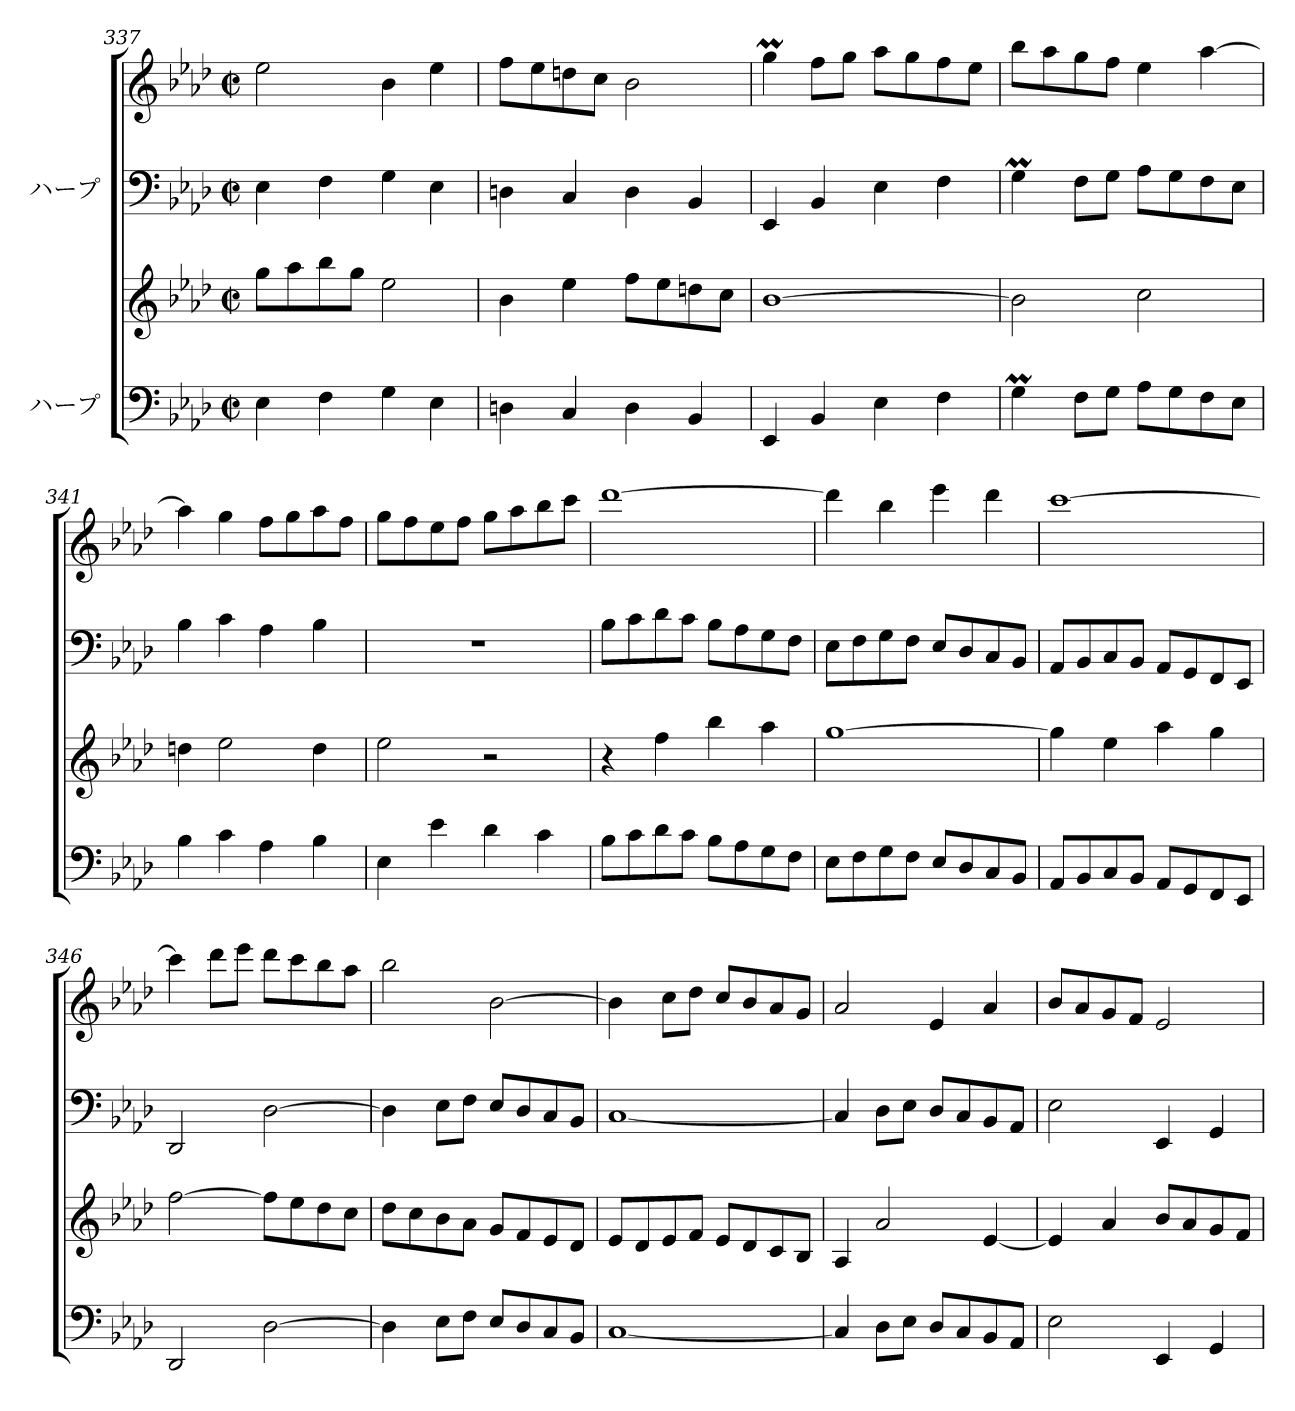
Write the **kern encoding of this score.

**kern	**kern	**kern	**kern
*part2	*part2	*part1	*part1
*staff4	*staff3	*staff2	*staff1
*I"ハープ	*	*I"ハープ	*
*clefF4	*clefG2	*clefF4	*clefG2
*k[b-e-a-d-]	*k[b-e-a-d-]	*k[b-e-a-d-]	*k[b-e-a-d-]
*M2/2	*M2/2	*M2/2	*M2/2
*met(c|)	*met(c|)	*met(c|)	*met(c|)
=337	=337	=337	=337
4E-\	8gg\L	4E-\	2ee-\
.	8aa-\	.	.
4F\	8bb-\	4F\	.
.	8gg\J	.	.
4G\	2ee-\	4G\	4b-\
4E-\	.	4E-\	4ee-\
=338	=338	=338	=338
4Dn\	4b-\	4Dn\	8ff\L
.	.	.	8ee-\
4C/	4ee-\	4C/	8ddn\
.	.	.	8cc\J
4D\	8ff\L	4D\	2b-\
.	8ee-\	.	.
4BB-/	8ddn\	4BB-/	.
.	8cc\J	.	.
=339	=339	=339	=339
4EE-/	[1b-	4EE-/	4ggm\
4BB-/	.	4BB-/	8ff\L
.	.	.	8gg\J
4E-\	.	4E-\	8aa-\L
.	.	.	8gg\
4F\	.	4F\	8ff\
.	.	.	8ee-\J
=340	=340	=340	=340
4Gm\	2b-\]	4Gm\	8bb-\L
.	.	.	8aa-\
8F\L	.	8F\L	8gg\
8G\J	.	8G\J	8ff\J
8A-\L	2cc\	8A-\L	4ee-\
8G\	.	8G\	.
8F\	.	8F\	[4aa-\
8E-\J	.	8E-\J	.
!!LO:LB:g=z
=341	=341	=341	=341
4B-\	4ddn\	4B-\	4aa-\]
4c\	2ee-\	4c\	4gg\
4A-\	.	4A-\	8ff\L
.	.	.	8gg\
4B-\	4dd\	4B-\	8aa-\
.	.	.	8ff\J
=342	=342	=342	=342
4E-\	2ee-\	1r	8gg\L
.	.	.	8ff\
4e-\	.	.	8ee-\
.	.	.	8ff\J
4d-\	2r	.	8gg\L
.	.	.	8aa-\
4c\	.	.	8bb-\
.	.	.	8ccc\J
=343	=343	=343	=343
8B-\L	4r	8B-\L	[1ddd-
8c\	.	8c\	.
8d-\	4ff\	8d-\	.
8c\J	.	8c\J	.
8B-\L	4bb-\	8B-\L	.
8A-\	.	8A-\	.
8G\	4aa-\	8G\	.
8F\J	.	8F\J	.
=344	=344	=344	=344
8E-\L	[1gg	8E-\L	4ddd-\]
8F\	.	8F\	.
8G\	.	8G\	4bb-\
8F\J	.	8F\J	.
8E-/L	.	8E-/L	4eee-\
8D-/	.	8D-/	.
8C/	.	8C/	4ddd-\
8BB-/J	.	8BB-/J	.
=345	=345	=345	=345
8AA-/L	4gg\]	8AA-/L	[1ccc
8BB-/	.	8BB-/	.
8C/	4ee-\	8C/	.
8BB-/J	.	8BB-/J	.
8AA-/L	4aa-\	8AA-/L	.
8GG/	.	8GG/	.
8FF/	4gg\	8FF/	.
8EE-/J	.	8EE-/J	.
!!LO:LB:g=z
=346	=346	=346	=346
2DD-/	[2ff\	2DD-/	4ccc\]
.	.	.	8ddd-\L
.	.	.	8eee-\J
[2D-\	8ff\L]	[2D-\	8ddd-\L
.	8ee-\	.	8ccc\
.	8dd-\	.	8bb-\
.	8cc\J	.	8aa-\J
=347	=347	=347	=347
4D-\]	8dd-\L	4D-\]	2bb-\
.	8cc\	.	.
8E-\L	8b-\	8E-\L	.
8F\J	8a-\J	8F\J	.
8E-/L	8g/L	8E-/L	[2b-\
8D-/	8f/	8D-/	.
8C/	8e-/	8C/	.
8BB-/J	8d-/J	8BB-/J	.
=348	=348	=348	=348
[1C	8e-/L	[1C	4b-\]
.	8d-/	.	.
.	8e-/	.	8cc\L
.	8f/J	.	8dd-\J
.	8e-/L	.	8cc/L
.	8d-/	.	8b-/
.	8c/	.	8a-/
.	8B-/J	.	8g/J
=349	=349	=349	=349
4C/]	4A-/	4C/]	2a-/
8D-\L	2a-/	8D-\L	.
8E-\J	.	8E-\J	.
8D-/L	.	8D-/L	4e-/
8C/	.	8C/	.
8BB-/	[4e-/	8BB-/	4a-/
8AA-/J	.	8AA-/J	.
=350	=350	=350	=350
2E-\	4e-/]	2E-\	8b-/L
.	.	.	8a-/
.	4a-/	.	8g/
.	.	.	8f/J
4EE-/	8b-/L	4EE-/	2e-/
.	8a-/	.	.
4GG/	8g/	4GG/	.
.	8f/J	.	.
=	=	=	=
*-	*-	*-	*-
